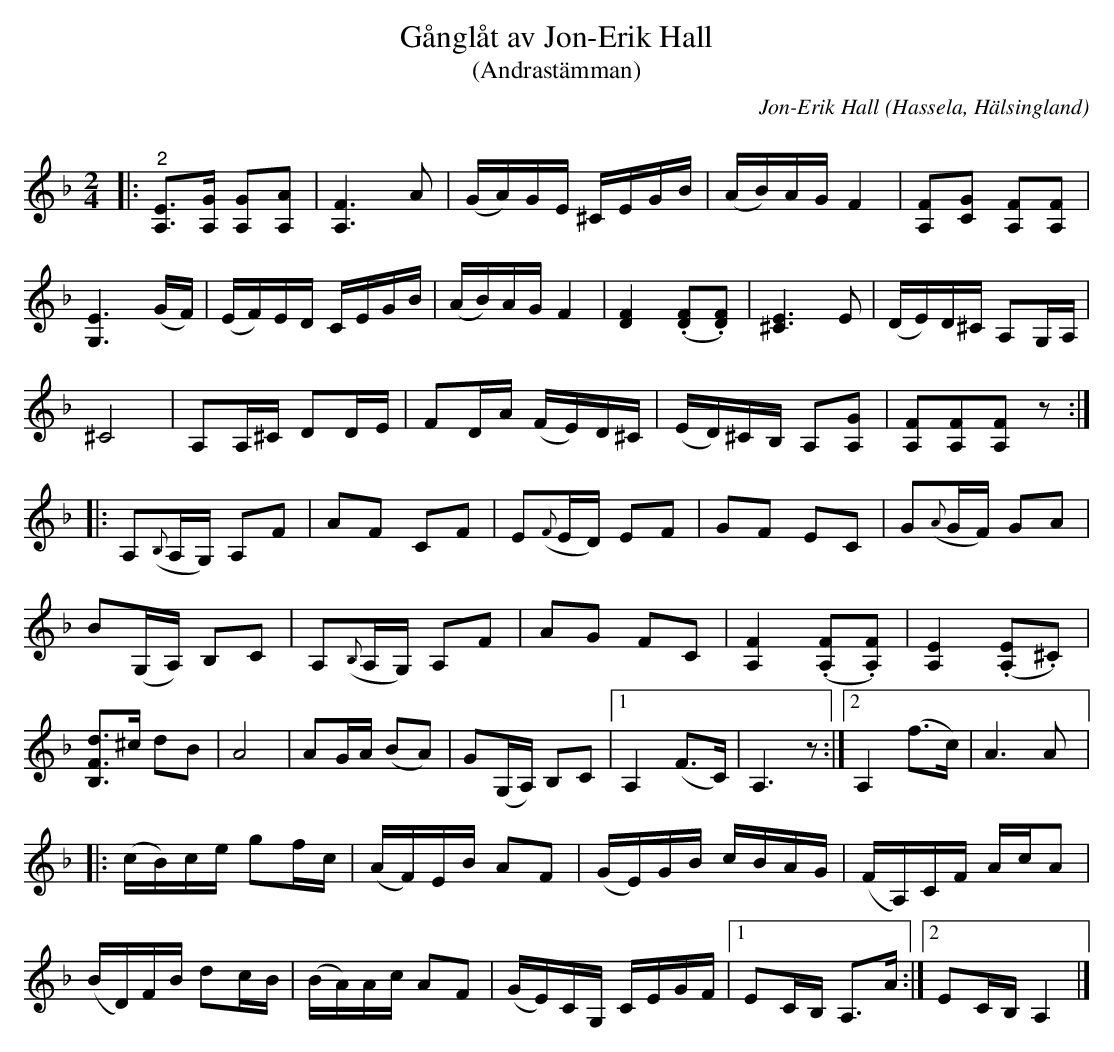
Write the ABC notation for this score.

X:1
T:Gånglåt av Jon-Erik Hall
T:(Andrastämman)
C:Jon-Erik Hall
O:Hassela, Hälsingland
Q:80
L:1/16
M:2/4
K:Dm
|:"^2" [A,E]2>[A,G]2 [A,G]2[A,A]2 | [A,F]6 A2 | (GA)GE ^CEGB | (AB)AG F4 |  [A,F]2[CG]2 [A,F]2[A,F]2 |
[G,E]6 (GF) | (EF)ED CEGB | (AB)AG F4 | [DF]4 (.[DF]2.[DF]2) |  [^CE]6 E2 | (DE)D^C A,2G,A, |
^C8 |  A,2A,^C D2DE | F2DA (FE)D^C |  (ED)^CB, A,2[A,G]2 | [A,F]2[A,F]2[A,F]2 z2 ::
 A,2({B,}A,G,) A,2F2 | A2F2 C2F2 | E2({F}ED) E2F2 | G2F2 E2C2 | G2({A}GF) G2A2 |
B2(G,A,) B,2C2 | A,2({B,}A,G,) A,2F2 | A2G2 F2C2 | [A,F]4 (.[A,F]2.[A,F]2) | [A,E]4 (.[A,E]2.^C2) |
[B,Fd]3^c d2B2 | A8 | A2GA (B2A2) | G2(G,A,) B,2C2 |1 A,4 (F2>C2) | A,6 z2 :|2 A,4 (f2>c2) | A6 A2 |:
 (cB)ce g2fc | (AF)EB A2F2 | (GE)GB cBAG | (FA,)CF AcA2 |
(BD)FB d2cB | (BA)Ac A2F2 | (GE)CG, CEGF |1 E2CB, A,2>A2 :|2 E2CB, A,4 |]
